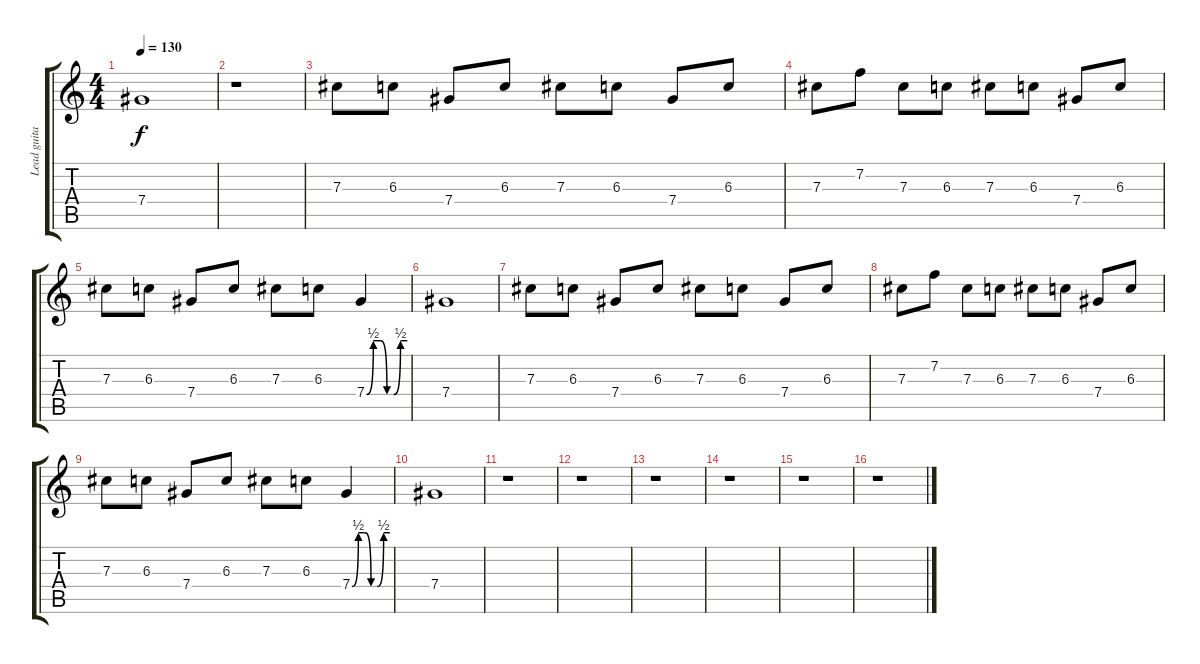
\track ("Lead guitar" "Lead guita") {instrument electricguitarclean}
\staff {score tabs}
\tuning (Eb4 Bb3 Gb3 Db3 Ab2 Eb2) {hide}
\ts (4 4)
\tempo 130
\clef g2
\ks c
7.4.1{dy f} |
r.1 |
7.3.8 6.3.8 7.4.8 6.3.8 7.3.8 6.3.8 7.4.8 6.3.8 |
7.3.8 7.2.8 7.3.8 6.3.8 7.3.8 6.3.8 7.4.8 6.3.8 |
7.3.8 6.3.8 7.4.8 6.3.8 7.3.8 6.3.8 7.4{be (custom 0 0 10 2 20 2 30 0 40 0 50 2 60 2)}.4 |
7.4.1 |
7.3.8 6.3.8 7.4.8 6.3.8 7.3.8 6.3.8 7.4.8 6.3.8 |
7.3.8 7.2.8 7.3.8 6.3.8 7.3.8 6.3.8 7.4.8 6.3.8 |
7.3.8 6.3.8 7.4.8 6.3.8 7.3.8 6.3.8 7.4{be (custom 0 0 10 2 20 2 30 0 40 0 50 2 60 2)}.4 |
7.4.1 |
r.1 |
r.1 |
r.1 |
r.1 |
r.1 |
r.1
